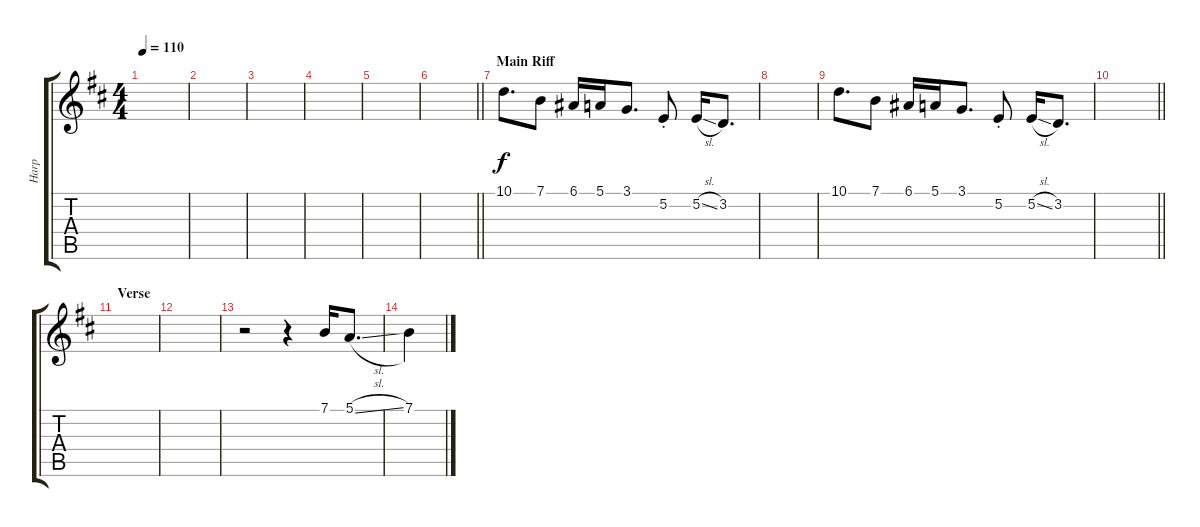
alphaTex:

\track ("Harp" "Harp") {instrument harmonica}
\staff {score tabs}
\tuning (E4 B3 G3 D3 A2 E2) {hide}
\ts (4 4)
\tempo 110
\clef g2
\ks d
|
|
|
|
|
\barLineRight lightlight
|
\section ("" "Main Riff")
10.1.8{d} 7.1.8 6.1.16 5.1.16 3.1.8{d} 5.2{st}.8 5.2{sl}.16 3.2.8{d} |
|
10.1.8{d} 7.1.8 6.1.16 5.1.16 3.1.8{d} 5.2{st}.8 5.2{sl}.16 3.2.8{d} |
\barLineRight lightlight
|
\section ("" "Verse")
|
|
r.2 r.4 7.1.16 5.1{sl}.8{d} |
7.1.4
